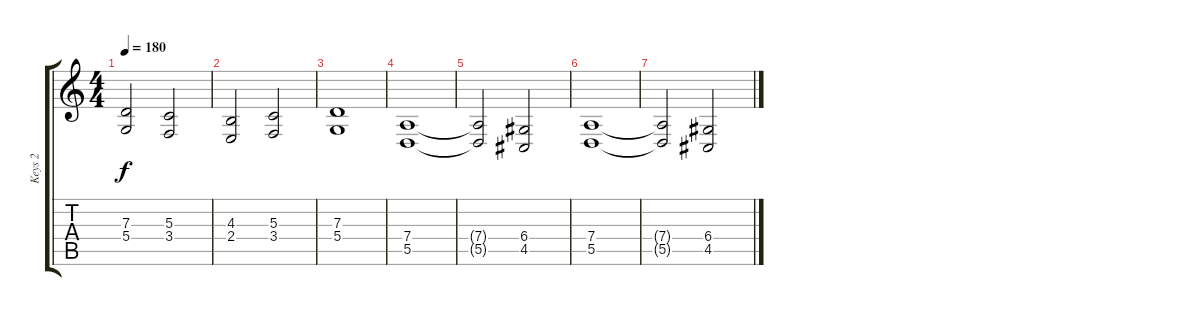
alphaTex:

\track ("Keys 2" "Keys 2") {instrument brightacousticpiano}
\staff {score tabs}
\tuning (E4 B3 G3 D3 A2 E2) {hide}
\ts (4 4)
\tempo 180
\clef g2
\ks c
(7.3 5.4).2{dy f} (5.3 3.4).2 |
(4.3 2.4).2 (5.3 3.4).2 |
(7.3 5.4).1 |
(7.4 5.5).1 |
(7.4{t} 5.5{t}).2 (6.4 4.5).2 |
(7.4 5.5).1 |
(7.4{t} 5.5{t}).2 (6.4 4.5).2
